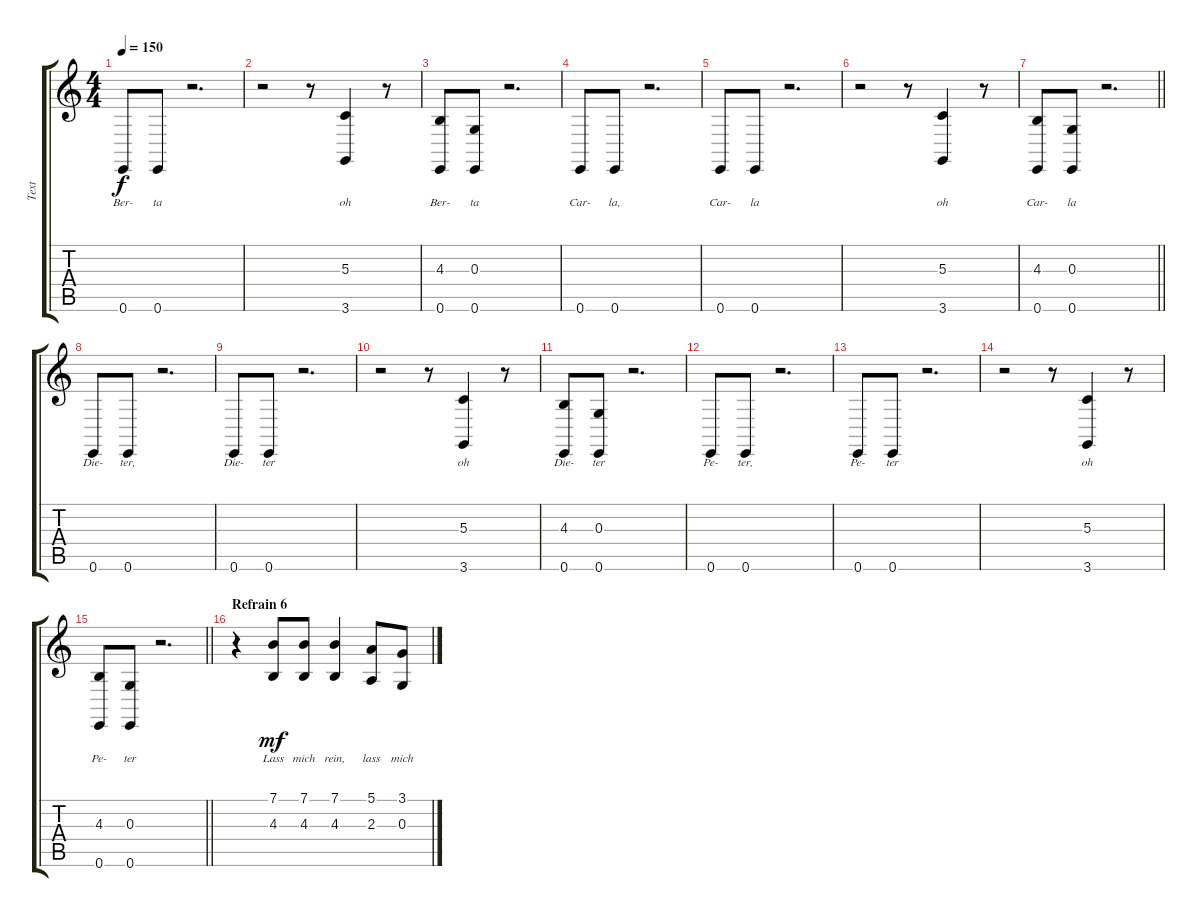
\track ("Text" "Text") {instrument lead2sawtooth}
\staff {score tabs}
\tuning (E4 B3 G3 D3 A2 E2) {hide}
\ts (4 4)
\tempo 150
\clef g2
\ks c
0.6.8{lyrics (0 "Ber-") lyrics (1 "") lyrics (2 "") lyrics (3 "") lyrics (4 "") dy f} 0.6.8{lyrics (0 "ta") lyrics (1 "") lyrics (2 "") lyrics (3 "") lyrics (4 "")} r.2{d} |
r.2 r.8 (5.3 3.6).4{lyrics (0 "oh") lyrics (1 "") lyrics (2 "") lyrics (3 "") lyrics (4 "")} r.8 |
(4.3 0.6).8{lyrics (0 "Ber-") lyrics (1 "") lyrics (2 "") lyrics (3 "") lyrics (4 "")} (0.3 0.6).8{lyrics (0 "ta") lyrics (1 "") lyrics (2 "") lyrics (3 "") lyrics (4 "")} r.2{d} |
0.6.8{lyrics (0 "Car-") lyrics (1 "") lyrics (2 "") lyrics (3 "") lyrics (4 "")} 0.6.8{lyrics (0 "la,") lyrics (1 "") lyrics (2 "") lyrics (3 "") lyrics (4 "")} r.2{d} |
0.6.8{lyrics (0 "Car-") lyrics (1 "") lyrics (2 "") lyrics (3 "") lyrics (4 "")} 0.6.8{lyrics (0 "la") lyrics (1 "") lyrics (2 "") lyrics (3 "") lyrics (4 "")} r.2{d} |
r.2 r.8 (5.3 3.6).4{lyrics (0 "oh") lyrics (1 "") lyrics (2 "") lyrics (3 "") lyrics (4 "")} r.8 |
\barLineRight lightlight
(4.3 0.6).8{lyrics (0 "Car-") lyrics (1 "") lyrics (2 "") lyrics (3 "") lyrics (4 "")} (0.3 0.6).8{lyrics (0 "la") lyrics (1 "") lyrics (2 "") lyrics (3 "") lyrics (4 "")} r.2{d} |
0.6.8{lyrics (0 "Die-") lyrics (1 "") lyrics (2 "") lyrics (3 "") lyrics (4 "")} 0.6.8{lyrics (0 "ter,") lyrics (1 "") lyrics (2 "") lyrics (3 "") lyrics (4 "")} r.2{d} |
0.6.8{lyrics (0 "Die-") lyrics (1 "") lyrics (2 "") lyrics (3 "") lyrics (4 "")} 0.6.8{lyrics (0 "ter") lyrics (1 "") lyrics (2 "") lyrics (3 "") lyrics (4 "")} r.2{d} |
r.2 r.8 (5.3 3.6).4{lyrics (0 "oh") lyrics (1 "") lyrics (2 "") lyrics (3 "") lyrics (4 "")} r.8 |
(4.3 0.6).8{lyrics (0 "Die-") lyrics (1 "") lyrics (2 "") lyrics (3 "") lyrics (4 "")} (0.3 0.6).8{lyrics (0 "ter") lyrics (1 "") lyrics (2 "") lyrics (3 "") lyrics (4 "")} r.2{d} |
0.6.8{lyrics (0 "Pe-") lyrics (1 "") lyrics (2 "") lyrics (3 "") lyrics (4 "")} 0.6.8{lyrics (0 "ter,") lyrics (1 "") lyrics (2 "") lyrics (3 "") lyrics (4 "")} r.2{d} |
0.6.8{lyrics (0 "Pe-") lyrics (1 "") lyrics (2 "") lyrics (3 "") lyrics (4 "")} 0.6.8{lyrics (0 "ter") lyrics (1 "") lyrics (2 "") lyrics (3 "") lyrics (4 "")} r.2{d} |
r.2 r.8 (5.3 3.6).4{lyrics (0 "oh") lyrics (1 "") lyrics (2 "") lyrics (3 "") lyrics (4 "")} r.8 |
\barLineRight lightlight
(4.3 0.6).8{lyrics (0 "Pe-") lyrics (1 "") lyrics (2 "") lyrics (3 "") lyrics (4 "")} (0.3 0.6).8{lyrics (0 "ter") lyrics (1 "") lyrics (2 "") lyrics (3 "") lyrics (4 "")} r.2{d} |
\section ("" "Refrain 6")
r.4 (7.1 4.3).8{lyrics (0 "Lass") lyrics (1 "") lyrics (2 "") lyrics (3 "") lyrics (4 "") dy mf} (7.1 4.3).8{lyrics (0 "mich") lyrics (1 "") lyrics (2 "") lyrics (3 "") lyrics (4 "")} (7.1 4.3).4{lyrics (0 "rein,") lyrics (1 "") lyrics (2 "") lyrics (3 "") lyrics (4 "")} (5.1 2.3).8{lyrics (0 "lass") lyrics (1 "") lyrics (2 "") lyrics (3 "") lyrics (4 "")} (3.1 0.3).8{lyrics (0 "mich") lyrics (1 "") lyrics (2 "") lyrics (3 "") lyrics (4 "")}
